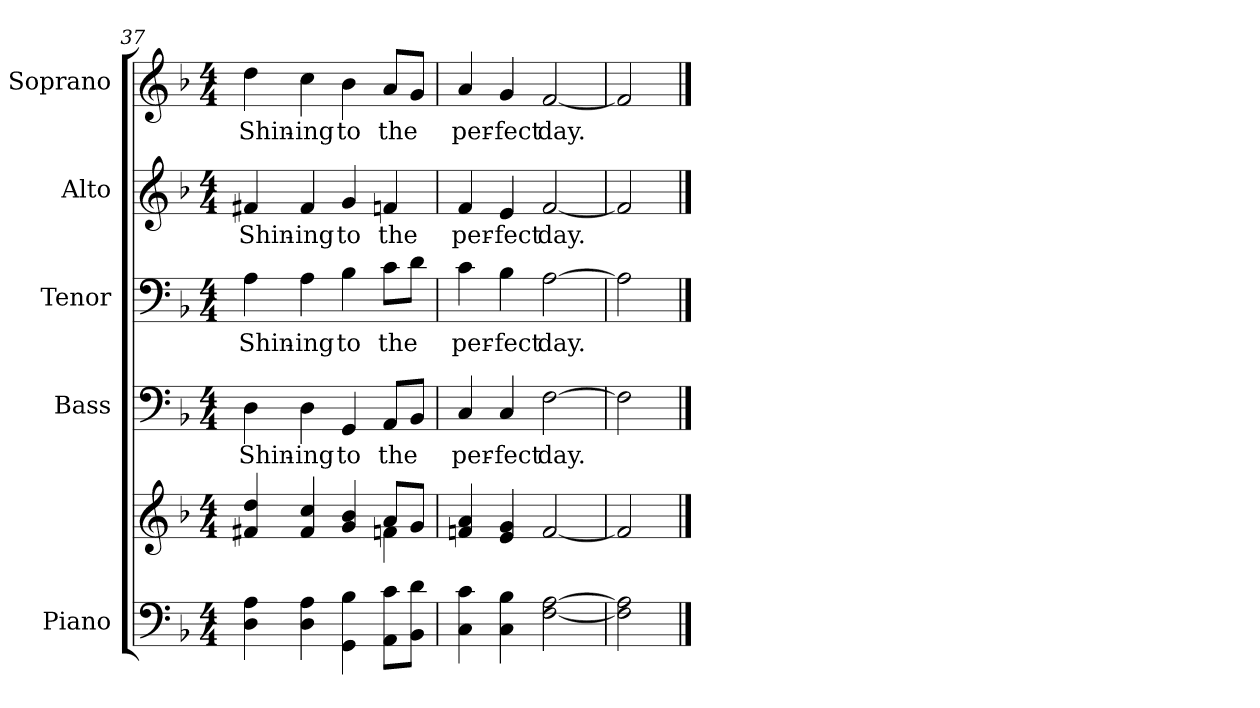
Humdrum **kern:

**kern	**kern	**kern	**text	**kern	**text	**kern	**text	**kern	**text
*part5	*part5	*part4	*part4	*part3	*part3	*part2	*part2	*part1	*part1
*staff6	*staff5	*staff4	*staff4	*staff3	*staff3	*staff2	*staff2	*staff1	*staff1
*I"Piano	*	*I"Bass	*	*I"Tenor	*	*I"Alto	*	*I"Soprano	*
*I'Pno.	*	*I'B.	*	*I'T.	*	*I'A.	*	*I'S.	*
*clefF4	*clefG2	*clefF4	*	*clefF4	*	*clefG2	*	*clefG2	*
*k[b-]	*k[b-]	*k[b-]	*	*k[b-]	*	*k[b-]	*	*k[b-]	*
*F:	*F:	*F:	*	*F:	*	*F:	*	*F:	*
*M4/4	*M4/4	*M4/4	*	*M4/4	*	*M4/4	*	*M4/4	*
=37	=37	=37	=37	=37	=37	=37	=37	=37	=37
*	*^	*	*	*	*	*	*	*	*
!	!	!	!	!LO:LY:b:color=#000000	!	!	!	!	!	!
!	!	!	!	!	!	!LO:LY:b:color=#000000	!	!	!	!
!	!	!	!	!	!	!	!	!LO:LY:b:color=#000000	!	!
!	!	!	!	!	!	!	!	!	!	!LO:LY:b:color=#000000
4Di\ 4Ai	4f#Xi/ 4ddi	2ryy	4Di\	Shin-	4Ai\	Shin-	4f#Xi/	Shin-	4ddi\	Shin-
!	!	!	!	!LO:LY:b:color=#000000	!	!	!	!	!	!
!	!	!	!	!	!	!LO:LY:b:color=#000000	!	!	!	!
!	!	!	!	!	!	!	!	!LO:LY:b:color=#000000	!	!
!	!	!	!	!	!	!	!	!	!	!LO:LY:b:color=#000000
4Di\ 4Ai	4f#i/ 4cci	.	4Di\	-ing	4Ai\	-ing	4f#i/	-ing	4cci\	-ing
!	!	!	!	!LO:LY:b:color=#000000	!	!	!	!	!	!
!	!	!	!	!	!	!LO:LY:b:color=#000000	!	!	!	!
!	!	!	!	!	!	!	!	!LO:LY:b:color=#000000	!	!
!	!	!	!	!	!	!	!	!	!	!LO:LY:b:color=#000000
4GGi\ 4B-i	4gi/ 4b-i	4ryy	4GGi/	to	4B-i\	to	4gi/	to	4b-i\	to
!	!	!	!	!LO:LY:b:color=#000000	!	!	!	!	!	!
!	!	!	!	!	!	!LO:LY:b:color=#000000	!	!	!	!
!	!	!	!	!	!	!	!	!LO:LY:b:color=#000000	!	!
!	!	!	!	!	!	!	!	!	!	!LO:LY:b:color=#000000
8AAi\ 8ciL	8ai/L	4fni\	8AAi/L	the	8ci\L	the	4fni/	the	8ai/L	the
8BB-i\ 8diJ	8gi/J	.	8BB-i/J	.	8di\J	.	.	.	8gi/J	.
*	*v	*v	*	*	*	*	*	*	*	*
!!LO:PB:g=z
=38	=38	=38	=38	=38	=38	=38	=38	=38	=38
!	!	!	!LO:LY:b:color=#000000	!	!	!	!	!	!
!	!	!	!	!	!LO:LY:b:color=#000000	!	!	!	!
!	!	!	!	!	!	!	!LO:LY:b:color=#000000	!	!
!	!	!	!	!	!	!	!	!	!LO:LY:b:color=#000000
4Ci\ 4ci	4fni/ 4ai	4Ci/	per-	4ci\	per-	4fi/	per-	4ai/	per-
!	!	!	!LO:LY:b:color=#000000	!	!	!	!	!	!
!	!	!	!	!	!LO:LY:b:color=#000000	!	!	!	!
!	!	!	!	!	!	!	!LO:LY:b:color=#000000	!	!
!	!	!	!	!	!	!	!	!	!LO:LY:b:color=#000000
4Ci\ 4B-i	4ei/ 4gi	4Ci/	-fect	4B-i\	-fect	4ei/	-fect	4gi/	-fect
!	!	!	!LO:LY:b:color=#000000	!	!	!	!	!	!
!	!	!	!	!	!LO:LY:b:color=#000000	!	!	!	!
!	!	!	!	!	!	!	!LO:LY:b:color=#000000	!	!
!	!	!	!	!	!	!	!	!	!LO:LY:b:color=#000000
[<2Fi\ [>2Ai	[<2fi/	[>2Fi\	day.	[>2Ai\	day.	[<2fi/	day.	[<2fi/	day.
=39	=39	=39	=39	=39	=39	=39	=39	=39	=39
2Fi\] 2Ai]	2fi/]	2Fi\]	.	2Ai\]	.	2fi/]	.	2fi/]	.
==	==	==	==	==	==	==	==	==	==
*-	*-	*-	*-	*-	*-	*-	*-	*-	*-
